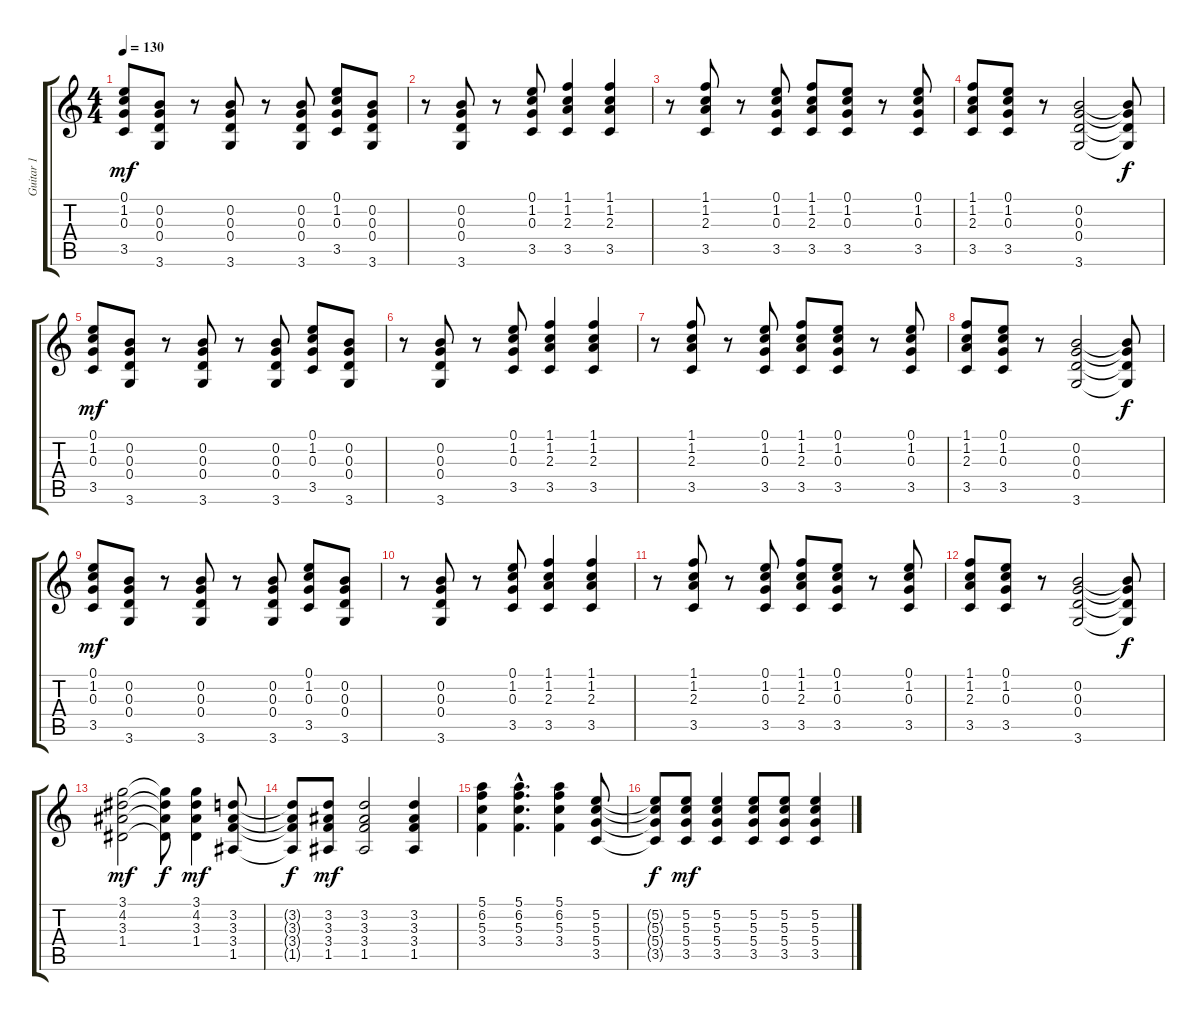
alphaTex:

\track ("Guitar 1" "Guitar 1") {instrument distortionguitar}
\staff {score tabs}
\tuning (E4 B3 G3 D3 A2 E2) {hide}
\ts (4 4)
\tempo 130
\clef g2
\ks c
(0.1 1.2 0.3 3.5).8{dy mf} (0.2 0.3 0.4 3.6).8 r.8 (0.2 0.3 0.4 3.6).8 r.8 (0.2 0.3 0.4 3.6).8 (0.1 1.2 0.3 3.5).8 (0.2 0.3 0.4 3.6).8 |
r.8 (0.2 0.3 0.4 3.6).8 r.8 (0.1 1.2 0.3 3.5).8 (1.1 1.2 2.3 3.5).4 (1.1 1.2 2.3 3.5).4 |
r.8 (1.1 1.2 2.3 3.5).8 r.8 (0.1 1.2 0.3 3.5).8 (1.1 1.2 2.3 3.5).8 (0.1 1.2 0.3 3.5).8 r.8 (0.1 1.2 0.3 3.5).8 |
(1.1 1.2 2.3 3.5).8 (0.1 1.2 0.3 3.5).8 r.8 (0.2 0.3 0.4 3.6).2 (0.2{t} 0.3{t} 0.4{t} 3.6{t}).8{dy f} |
(0.1 1.2 0.3 3.5).8{dy mf} (0.2 0.3 0.4 3.6).8 r.8 (0.2 0.3 0.4 3.6).8 r.8 (0.2 0.3 0.4 3.6).8 (0.1 1.2 0.3 3.5).8 (0.2 0.3 0.4 3.6).8 |
r.8 (0.2 0.3 0.4 3.6).8 r.8 (0.1 1.2 0.3 3.5).8 (1.1 1.2 2.3 3.5).4 (1.1 1.2 2.3 3.5).4 |
r.8 (1.1 1.2 2.3 3.5).8 r.8 (0.1 1.2 0.3 3.5).8 (1.1 1.2 2.3 3.5).8 (0.1 1.2 0.3 3.5).8 r.8 (0.1 1.2 0.3 3.5).8 |
(1.1 1.2 2.3 3.5).8 (0.1 1.2 0.3 3.5).8 r.8 (0.2 0.3 0.4 3.6).2 (0.2{t} 0.3{t} 0.4{t} 3.6{t}).8{dy f} |
(0.1 1.2 0.3 3.5).8{dy mf} (0.2 0.3 0.4 3.6).8 r.8 (0.2 0.3 0.4 3.6).8 r.8 (0.2 0.3 0.4 3.6).8 (0.1 1.2 0.3 3.5).8 (0.2 0.3 0.4 3.6).8 |
r.8 (0.2 0.3 0.4 3.6).8 r.8 (0.1 1.2 0.3 3.5).8 (1.1 1.2 2.3 3.5).4 (1.1 1.2 2.3 3.5).4 |
r.8 (1.1 1.2 2.3 3.5).8 r.8 (0.1 1.2 0.3 3.5).8 (1.1 1.2 2.3 3.5).8 (0.1 1.2 0.3 3.5).8 r.8 (0.1 1.2 0.3 3.5).8 |
(1.1 1.2 2.3 3.5).8 (0.1 1.2 0.3 3.5).8 r.8 (0.2 0.3 0.4 3.6).2 (0.2{t} 0.3{t} 0.4{t} 3.6{t}).8{dy f} |
(3.1 4.2 3.3 1.4).2{dy mf} (3.1{t} 4.2{t} 3.3{t} 1.4{t}).8{dy f} (3.1 4.2 3.3 1.4).4{dy mf} (3.2 3.3 3.4 1.5).8 |
(3.2{t} 3.3{t} 3.4{t} 1.5{t}).8{dy f} (3.2 3.3 3.4 1.5).8{dy mf} (3.2 3.3 3.4 1.5).2 (3.2 3.3 3.4 1.5).4 |
(5.1 6.2 5.3 3.4).4 (5.1{hac} 6.2{hac} 5.3{hac} 3.4{hac}).4{d} (5.1 6.2 5.3 3.4).4 (5.2 5.3 5.4 3.5).8 |
(5.2{t} 5.3{t} 5.4{t} 3.5{t}).8{dy f} (5.2 5.3 5.4 3.5).8{dy mf} (5.2 5.3 5.4 3.5).4 (5.2 5.3 5.4 3.5).8 (5.2 5.3 5.4 3.5).8 (5.2 5.3 5.4 3.5).4
